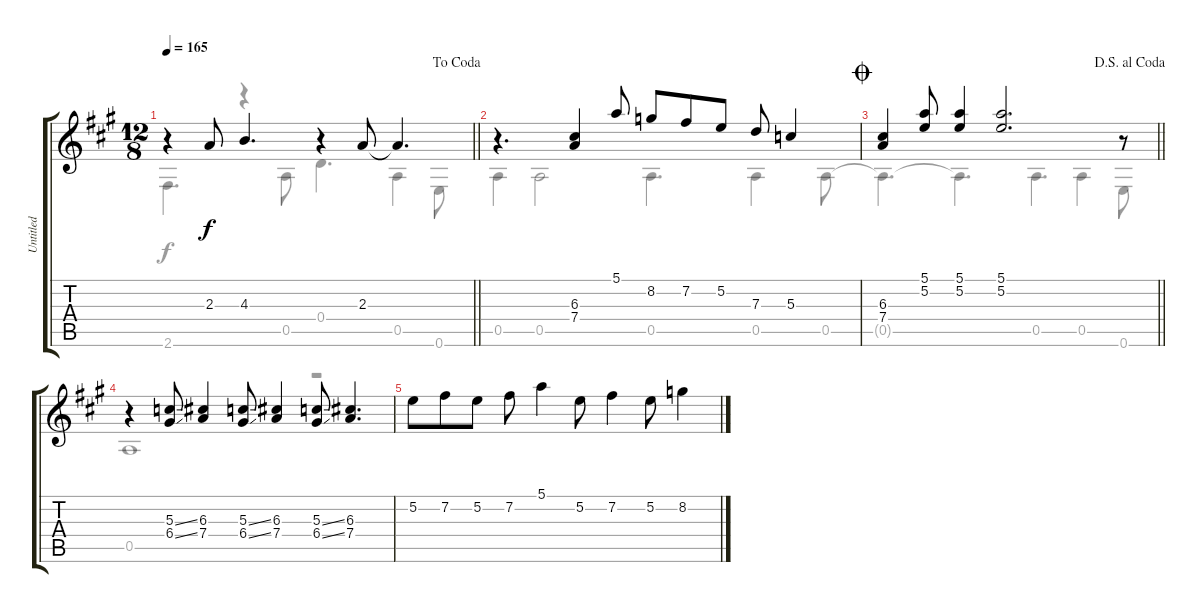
\track ("Untitled" "Untitled") {instrument acousticguitarsteel}
\staff {score tabs}
\tuning (E4 B3 G3 D3 A2 E2) {hide}
\voice
\ts (12 8)
\jump dacoda
\tempo 165
\clef g2
\barLineRight lightlight
\ks a
r.4{dy f} 2.3.8 4.3.4{d} r.4 2.3.8 2.3{t}.4{d} |
r.4{d} (6.3 7.4).4 5.1.8 8.2.8 7.2.8 5.2.8 7.3.8 5.3.4 |
\jump coda
\jump dalsegnoalcoda
\barLineRight lightlight
(6.3 7.4).4 (5.1 5.2).8 (5.1 5.2).4 (5.1 5.2).2{d} r.8 |
r.4 (5.3{ss} 6.4{ss}).8 (6.3 7.4).4 (5.3{ss} 6.4{ss}).8 (6.3 7.4).4 (5.3{ss} 6.4{ss}).8 (6.3 7.4).4{d} |
5.2.8 7.2.8 5.2.8 7.2.8 5.1.4 5.2.8 7.2.4 5.2.8 8.2.4
\voice
\clef g2
\ottava regular
\simile none
\barLineRight lightlight
\ks a
2.6.4{d dy f} r.4 0.5.8 0.4.4{d} 0.5.4 0.6.8 |
0.5.4 0.5.2 0.5.4{d} 0.5.4 0.5.8 |
\barLineRight lightlight
0.5{t}.4{d} 0.5{t}.4{d} 0.5.4{d} 0.5.4 0.6.8 |
0.5.1 r.2 |
